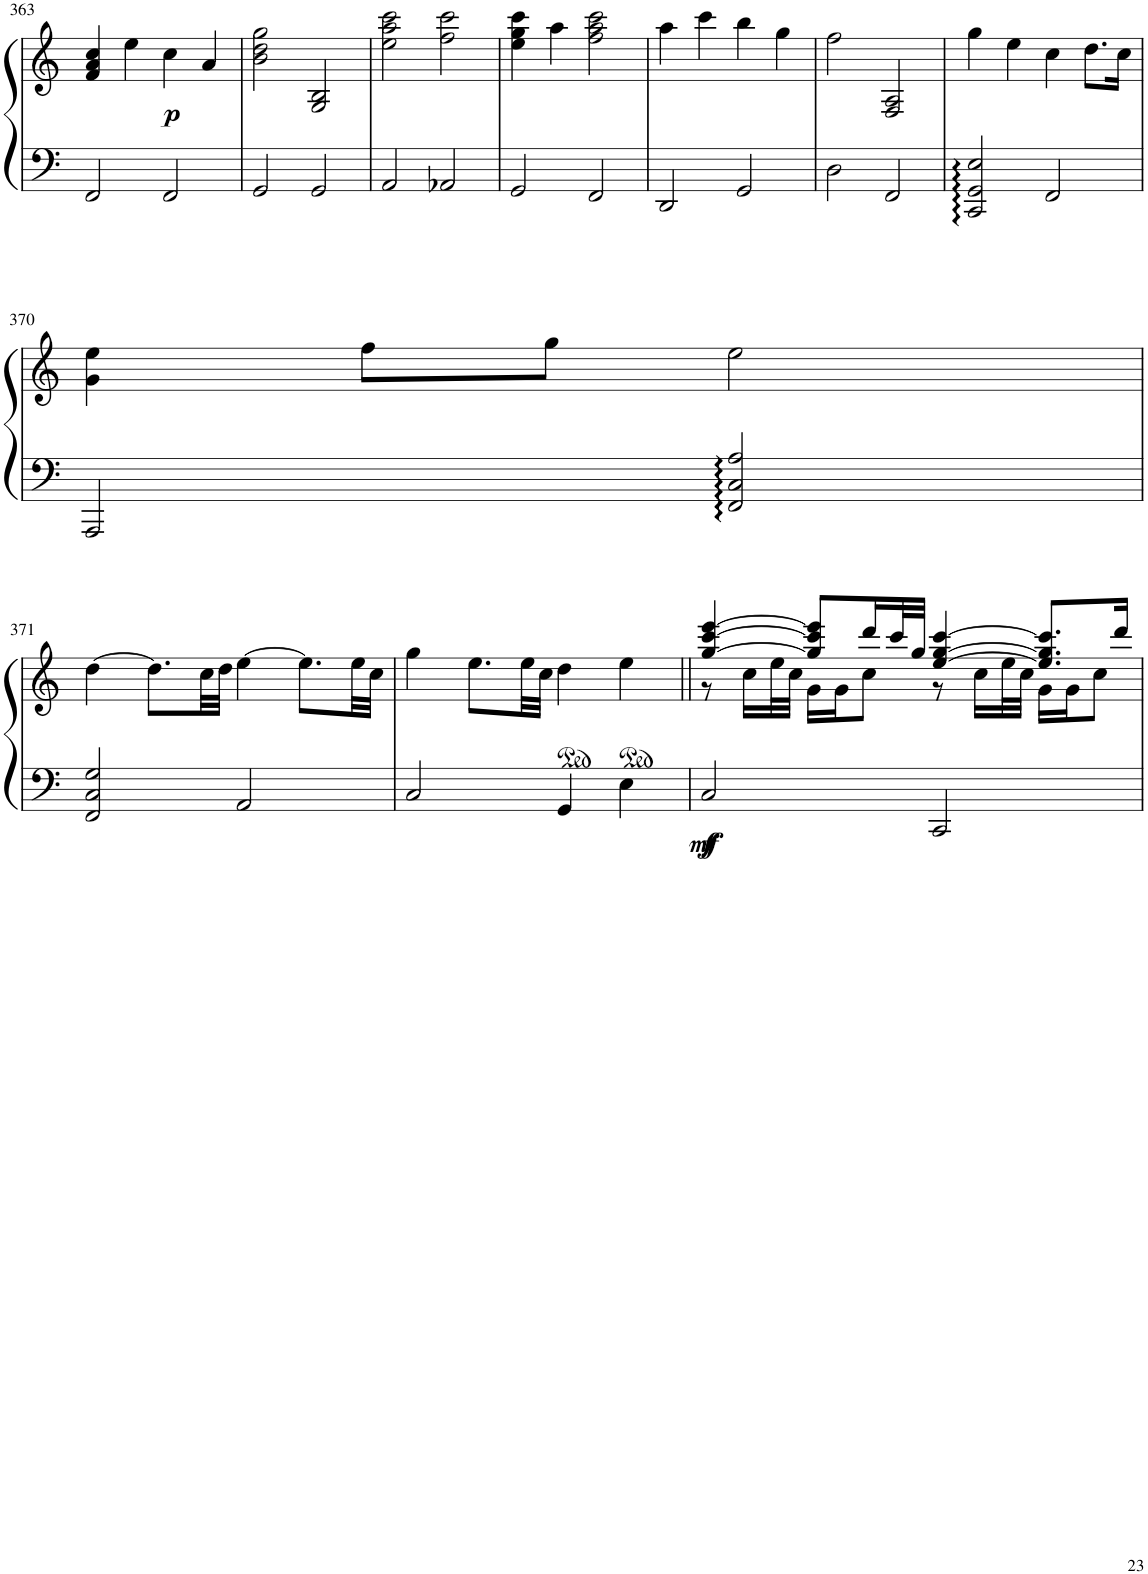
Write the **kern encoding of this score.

**kern	**kern	**dynam
*part1	*part1	*part1
*staff2	*staff1	*staff1/2
*I"Piano	*	*
*I'Pno	*	*
!!LO:PB:g=z
*clefF4	*clefG2	*
*k[]	*k[]	*
*M4/4	*M4/4	*
=363	=363	=363
2FF/	4f/ 4a/ 4cc/	.
.	4ee\	.
!	!	!LO:DY:b
2FF/	4cc\	p
.	4a/	.
=364	=364	=364
2GG/	2b\ 2dd\ 2gg\	.
2GG/	2G/ 2B/	.
=365	=365	=365
2AA/	2ee\ 2aa\ 2ccc\	.
2AA-X/	2ff\ 2ccc\	.
=366	=366	=366
2GG/	4ee\ 4gg\ 4ccc\	.
.	4aa\	.
2FF/	2ff\ 2aa\ 2ccc\	.
=367	=367	=367
2DD/	4aa\	.
.	4ccc\	.
2GG/	4bb\	.
.	4gg\	.
=368	=368	=368
2D\	2ff\	.
2FF/	2F/ 2A/	.
=369	=369	=369
2CC/ 2GG/ 2E/	4gg\	.
.	4ee\	.
2FF/	4cc\	.
.	8.dd\L	.
.	16cc\Jk	.
!!LO:LB:g=z
=370	=370	=370
2AAA/	4g\ 4ee\	.
.	8ff\L	.
.	8gg\J	.
2FF/ 2C/ 2A/	2ee\	.
!!LO:LB:g=z
=371	=371	=371
2FF/ 2C/ 2G/	[>4dd\	.
.	8.dd\L]	.
.	32cc\LL	.
.	32dd\JJJ	.
2AA/	[>4ee\	.
.	8.ee\L]	.
.	32ee\LL	.
.	32cc\JJJ	.
=372	=372	=372
2C/	4gg\	.
.	8.ee\L	.
.	32ee\LL	.
.	32cc\JJJ	.
4GG/	4dd\	.
4E\	4ee\	.
=373||	=373||	=373||
*	*^	*
!	!	!	!LO:DY:b=2
!	!	!	!LO:DY:n=1:b=2
2C/	[>4gg/ [>4ccc/ [>4eee/	8r	f mf
.	.	16cc\LL	.
.	.	32ee\L	.
.	.	32cc\JJJ	.
.	8gg/] 8ccc/] 8eee/]L	16g\LL	.
.	.	16g\J	.
.	16ddd/L	8cc\J	.
.	32ccc/L	.	.
.	32gg/JJJ	.	.
2CC/	[>4ee/ [>4gg/ [>4ccc/	8r	.
.	.	16cc\LL	.
.	.	32ee\L	.
.	.	32cc\JJJ	.
.	8.ee/] 8.gg/] 8.ccc/]L	16g\LL	.
.	.	16g\J	.
.	.	8cc\J	.
.	16ddd/Jk	.	.
*	*v	*v	*
=	=	=
*-	*-	*-
